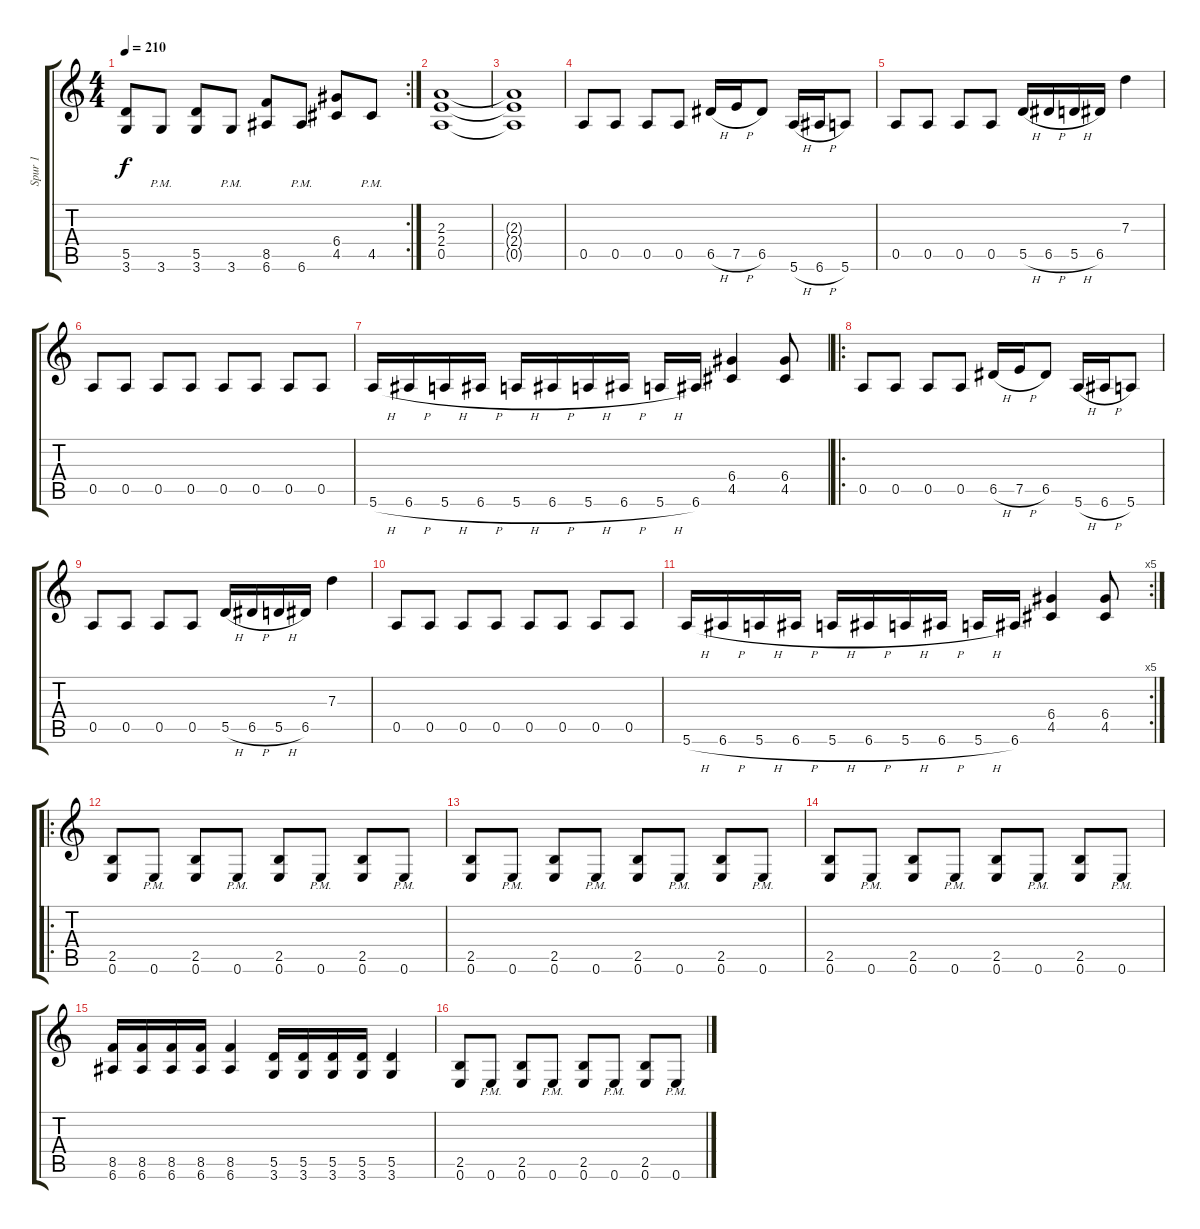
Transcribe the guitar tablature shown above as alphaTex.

\track ("Spur 1" "Spur 1") {instrument distortionguitar}
\staff {score tabs}
\tuning (E4 B3 G3 D3 A2 E2) {hide}
\rc 2
\ts (4 4)
\tempo 210
\clef g2
\ks c
(5.5 3.6).8{dy f} 3.6{pm}.8 (5.5 3.6).8 3.6{pm}.8 (8.5 6.6).8 6.6{pm}.8 (6.4 4.5).8 4.5{pm}.8 |
(2.3 2.4 0.5).1 |
(2.3{t} 2.4{t} 0.5{t}).1 |
0.5.8 0.5.8 0.5.8 0.5.8 6.5{h}.16 7.5{h}.16 6.5.8 5.6{h}.16 6.6{h}.16 5.6.8 |
0.5.8 0.5.8 0.5.8 0.5.8 5.5{h}.16 6.5{h}.16 5.5{h}.16 6.5.16 7.3.4 |
0.5.8 0.5.8 0.5.8 0.5.8 0.5.8 0.5.8 0.5.8 0.5.8 |
5.6{h}.16 6.6{h}.16 5.6{h}.16 6.6{h}.16 5.6{h}.16 6.6{h}.16 5.6{h}.16 6.6{h}.16 5.6{h}.16 6.6.16 (6.4 4.5).4 (6.4 4.5).8 |
\ro
0.5.8 0.5.8 0.5.8 0.5.8 6.5{h}.16 7.5{h}.16 6.5.8 5.6{h}.16 6.6{h}.16 5.6.8 |
0.5.8 0.5.8 0.5.8 0.5.8 5.5{h}.16 6.5{h}.16 5.5{h}.16 6.5.16 7.3.4 |
0.5.8 0.5.8 0.5.8 0.5.8 0.5.8 0.5.8 0.5.8 0.5.8 |
\rc 5
5.6{h}.16 6.6{h}.16 5.6{h}.16 6.6{h}.16 5.6{h}.16 6.6{h}.16 5.6{h}.16 6.6{h}.16 5.6{h}.16 6.6.16 (6.4 4.5).4 (6.4 4.5).8 |
\ro
(2.5 0.6).8 0.6{pm}.8 (2.5 0.6).8 0.6{pm}.8 (2.5 0.6).8 0.6{pm}.8 (2.5 0.6).8 0.6{pm}.8 |
(2.5 0.6).8 0.6{pm}.8 (2.5 0.6).8 0.6{pm}.8 (2.5 0.6).8 0.6{pm}.8 (2.5 0.6).8 0.6{pm}.8 |
(2.5 0.6).8 0.6{pm}.8 (2.5 0.6).8 0.6{pm}.8 (2.5 0.6).8 0.6{pm}.8 (2.5 0.6).8 0.6{pm}.8 |
(8.5 6.6).16 (8.5 6.6).16 (8.5 6.6).16 (8.5 6.6).16 (8.5 6.6).4 (5.5 3.6).16 (5.5 3.6).16 (5.5 3.6).16 (5.5 3.6).16 (5.5 3.6).4 |
(2.5 0.6).8 0.6{pm}.8 (2.5 0.6).8 0.6{pm}.8 (2.5 0.6).8 0.6{pm}.8 (2.5 0.6).8 0.6{pm}.8
